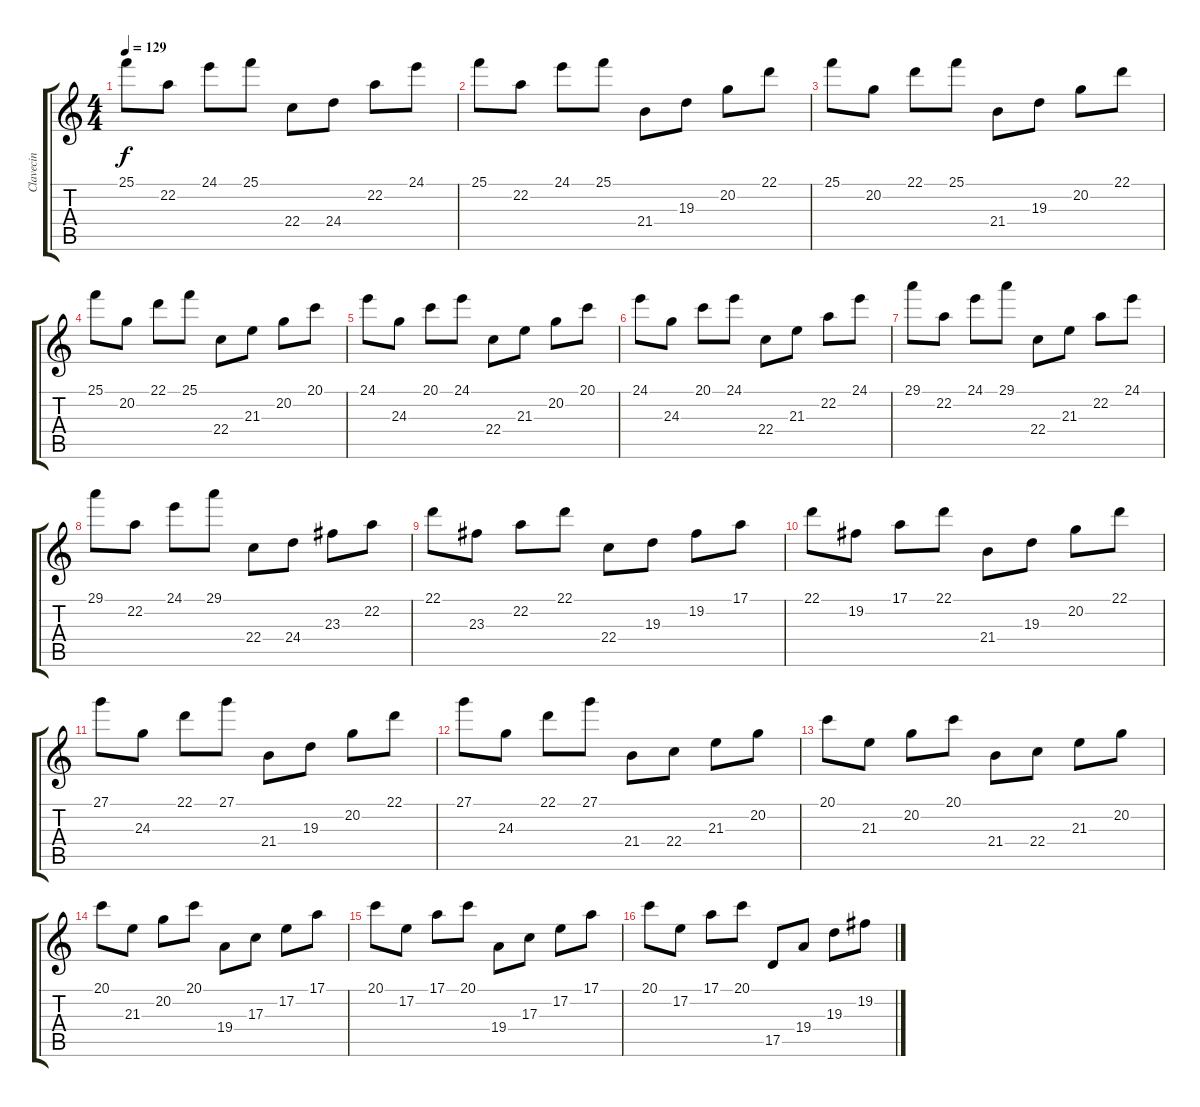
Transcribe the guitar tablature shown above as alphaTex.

\track ("Clavecin" "Clavecin") {instrument churchorgan}
\staff {score tabs}
\tuning (E4 B3 G3 D3 A2 E2) {hide}
\ts (4 4)
\tempo 129
\clef g2
\ks c
25.1.8{dy f} 22.2.8 24.1.8 25.1.8 22.4.8 24.4.8 22.2.8 24.1.8 |
25.1.8 22.2.8 24.1.8 25.1.8 21.4.8 19.3.8 20.2.8 22.1.8 |
25.1.8 20.2.8 22.1.8 25.1.8 21.4.8 19.3.8 20.2.8 22.1.8 |
25.1.8 20.2.8 22.1.8 25.1.8 22.4.8 21.3.8 20.2.8 20.1.8 |
24.1.8 24.3.8 20.1.8 24.1.8 22.4.8 21.3.8 20.2.8 20.1.8 |
24.1.8 24.3.8 20.1.8 24.1.8 22.4.8 21.3.8 22.2.8 24.1.8 |
29.1.8 22.2.8 24.1.8 29.1.8 22.4.8 21.3.8 22.2.8 24.1.8 |
29.1.8 22.2.8 24.1.8 29.1.8 22.4.8 24.4.8 23.3.8 22.2.8 |
22.1.8 23.3.8 22.2.8 22.1.8 22.4.8 19.3.8 19.2.8 17.1.8 |
22.1.8 19.2.8 17.1.8 22.1.8 21.4.8 19.3.8 20.2.8 22.1.8 |
27.1.8 24.3.8 22.1.8 27.1.8 21.4.8 19.3.8 20.2.8 22.1.8 |
27.1.8 24.3.8 22.1.8 27.1.8 21.4.8 22.4.8 21.3.8 20.2.8 |
20.1.8 21.3.8 20.2.8 20.1.8 21.4.8 22.4.8 21.3.8 20.2.8 |
20.1.8 21.3.8 20.2.8 20.1.8 19.4.8 17.3.8 17.2.8 17.1.8 |
20.1.8 17.2.8 17.1.8 20.1.8 19.4.8 17.3.8 17.2.8 17.1.8 |
20.1.8 17.2.8 17.1.8 20.1.8 17.5.8 19.4.8 19.3.8 19.2.8
